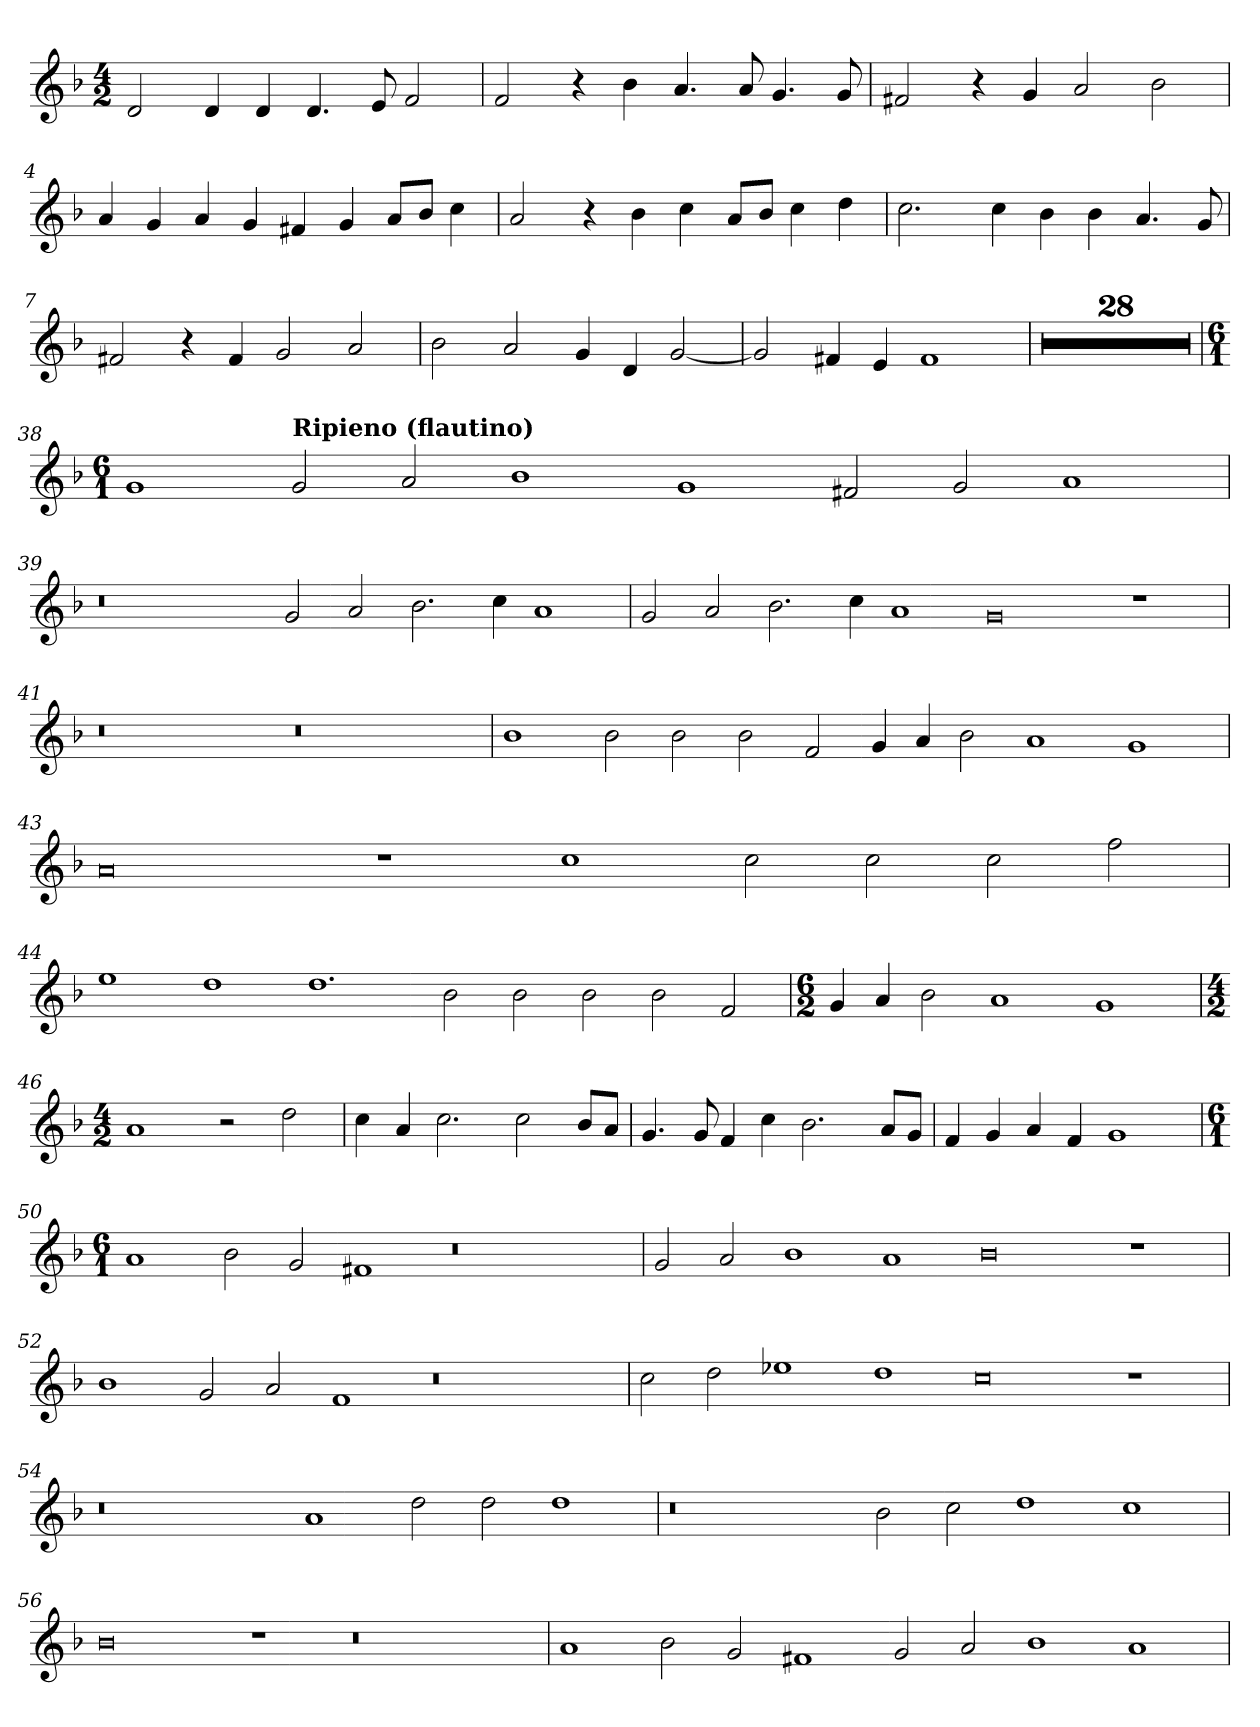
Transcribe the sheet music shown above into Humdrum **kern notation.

**kern
*part1
*staff1
*clefG2
*k[b-]
*F:
*M4/2
=1
2d/
4d/
4d/
4.d/
8e/
2f/
=2
2f/
4r
4b-\
4.a/
8a/
4.g/
8g/
=3
2f#X/
4r
4g/
2a/
2b-\
=4
4a/
4g/
4a/
4g/
4f#X/
4g/
8a/L
8b-/J
4cc\
!!LO:LB:g=z
=5
2a/
4r
4b-\
4cc\
8a/L
8b-/J
4cc\
4dd\
=6
2.cc\
4cc\
4b-\
4b-\
4.a/
8g/
=7
2f#X/
4r
4f#/
2g/
2a/
=8
2b-\
2a/
4g/
4d/
[2g/
!!LO:LB:g=z
=9
2g/]
4f#X/
4e/
1f#
=10!
0r
=11
0r
=12
0r
=13
0r
=14
0r
=15
0r
=16
0r
=17
0r
=18
0r
=19
0r
=20
0r
=21
0r
=22
0r
=23
0r
=24
0r
=25
0r
=26
0r
=27
0r
=28
0r
=29
0r
=30
0r
=31
0r
=32
0r
=33
0r
=34
0r
=35
0r
=36
0r
=37
0r
=38
*M6/1
1g
!LO:TX:a:B:t=Ripieno (flautino)
2g/
2a/
1b-
1g
2f#X/
2g/
1a
=39
0.r
2g/
2a/
2.b-\
4cc\
1a
!!LO:LB:g=z
=40
2g/
2a/
2.b-\
4cc\
1a
0g
1r
=41
0.r
0.r
=42
1b-
2b-\
2b-\
2b-\
2f/
4g/
4a/
2b-\
1a
1g
!!LO:LB:g=z
=43
0a
1r
1cc
2cc\
2cc\
2cc\
2ff\
=44
1ee
1dd
1.dd
2b-\
2b-\
2b-\
2b-\
2f/
=45
*M6/2
4g/
4a/
2b-\
1a
1g
!!LO:LB:g=z
=46
*M4/2
1a
2r
2dd\
=47
4cc\
4a/
2.cc\
2cc\
8b-/L
8a/J
=48
4.g/
8g/
4f/
4cc\
2.b-\
8a/L
8g/J
=49
4f/
4g/
4a/
4f/
1g
!!LO:LB:g=z
=50
*M6/1
1a
2b-\
2g/
1f#X
0.r
=51
2g/
2a/
1b-
1a
0b-
1r
=52
1b-
2g/
2a/
1f
0.r
!!LO:LB:g=z
=53
2cc\
2dd\
1ee-X
1dd
0cc
1r
=54
0.r
1a
2dd\
2dd\
1dd
!!LO:LB:g=z
=55
0.r
2b-\
2cc\
1dd
1cc
=56
0b-
1r
0.r
=57
1a
2b-\
2g/
1f#X
2g/
2a/
1b-
1a
=
*-
